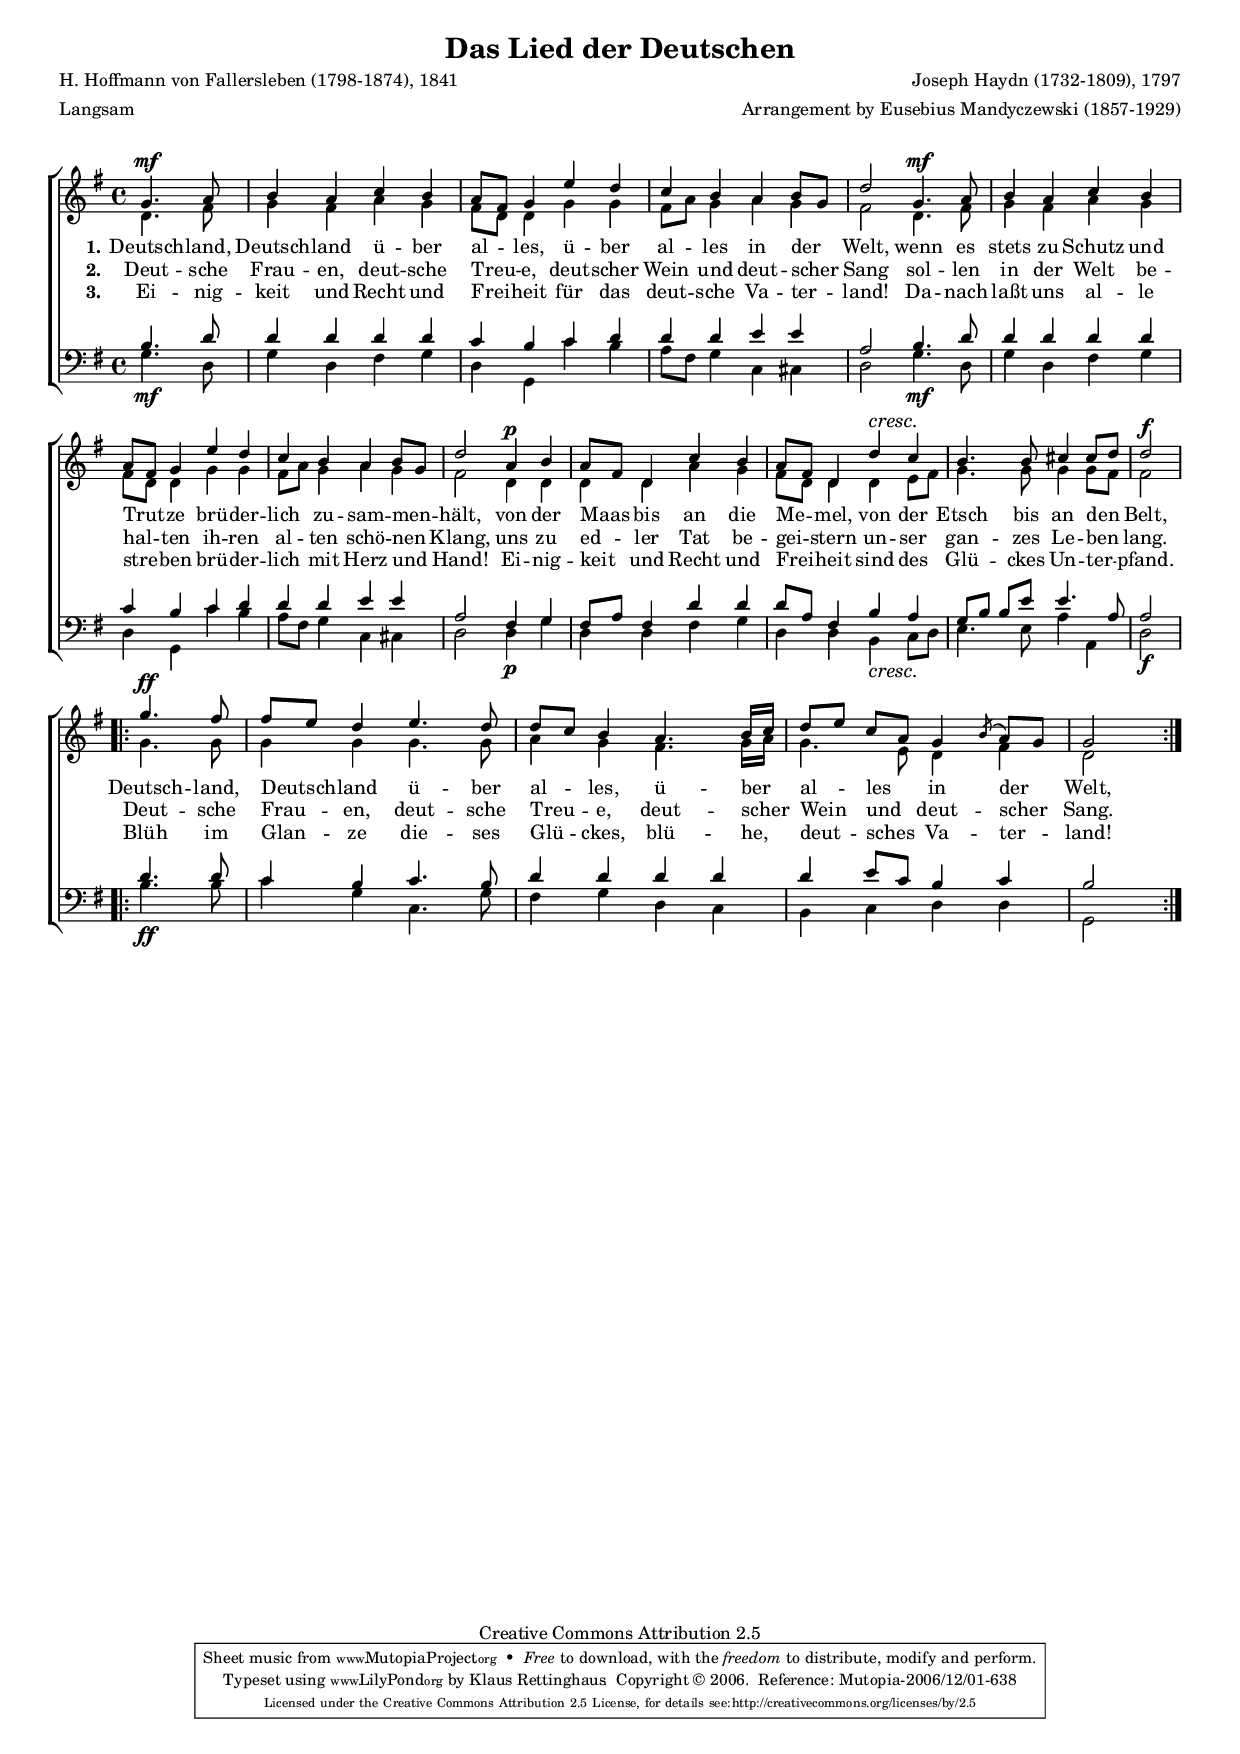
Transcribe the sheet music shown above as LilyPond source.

#(set-global-staff-size 15.5) 

\version "2.10" 

global = { \key g \major \time 4/4 \tempo 4=76 } 

SDeutschlandlied = \relative g' 
	{ 
	\partial 2 
	g4.\mf a8 b4 a c b a8[ fis] g4 
	e'4 d c b a b8[ g] d'2 
	g,4.\mf a8 b4 a c b a8[ fis] g4 
	e'4 d c b a b8[ g] d'2 
	a4\p b a8[ fis] d4 c' b a8[ fis] d4 
	\setTextCresc 
	d'4\< c b4. b8 cis4 cis8[ d] d2\f 
	\bar "||" 
	\break 
	\bar "|:" 
	g4.\ff fis8 fis[ e] d4 
	e4. d8 d[ c] b4 
	a4. b16[ c] d8[ e] c[ a] g4 \acciaccatura{b8} a[ g] g2 
	\bar ":|" 
	} 

ADeutschlandlied = \relative g' 
	{ 
	\partial 2 
	d4. fis8 g4 fis a g fis8[ d] d4 
	g4 g fis8[ a] g4 a g fis2 
	d4. fis8 g4 fis a g fis8[ d] d4 
	g4 g fis8[ a] g4 a g fis2 
	d4 d d d a' g fis8[ d] d4 
	d4 e8[ fis] g4. g8 g4 g8[ fis] fis2 
	\bar "|:" 
	g4. g8 g4 g 
	g4. g8 a4 g 
	fis4. g16[ a] g4. e8 d4 fis d2 
	\bar ":|" 
	} 

TDeutschlandlied = \relative g 
	{ 
	\partial 2 
	b4. d8 d4 d d d c b 
	c4 d d d e e a,2 
	b4. d8 d4 d d d c b 
	c4 d d d e e a,2 
	fis4 g fis8[ a] fis4 d' d d8[ a] fis4 
	b4 a g8[ b] b[ e] e4. a,8 a2 
	\bar "|:" 
	d4. d8 c4 b 
	c4. b8 d4 d 
	d4 d d e8[ c] b4 c b2 
	\bar ":|" 
	} 

BDeutschlandlied = \relative g 
	{ 
	\partial 2 
	g4.\mf d8 g4 d fis g d g, 
	c'4 b a8[ fis] g4 c, cis d2 
	g4.\mf d8 g4 d fis g d g, 
	c'4 b a8[ fis] g4 c, cis d2 
	d4\p g d d fis g d d 
	\setTextCresc 
	b4\< c8[ d] e4. e8 a4 a,4 d2\f 
	\bar "|:" 
	b'4.\ff b8 c4 g 
	c,4. g'8 fis4 g 
	d4 c b c d d g,2 
	\bar ":|" 
	} 


LDeutschlandliedA = \lyricmode {
\set stanza = "1." 
Deutsch -- land, Deutsch -- land ü -- ber al -- les, 
ü -- ber al -- les in der Welt, 
wenn es stets zu Schutz und Trut -- ze 
brü -- der -- lich zu -- sam -- men -- hält, 
von der Maas bis an die Me -- mel, 
von der Etsch bis an den Belt, 
Deutsch -- land, Deutsch -- land ü -- ber al -- les, 
ü -- ber al -- les in der Welt, 
} 

LDeutschlandliedB = \lyricmode {
\set stanza = "2." 
Deut -- sche Frau -- en, deut -- sche Treu -- e, 
deut -- scher Wein und deut -- scher Sang 
sol -- len in der Welt be -- hal -- ten 
ih -- ren al -- ten schö -- nen Klang, 
uns zu ed -- ler Tat be -- gei -- stern 
un -- ser gan -- zes Le -- ben lang. 
Deut -- sche Frau -- en, deut -- sche Treu -- e, 
deut -- scher Wein und deut -- scher Sang. 
} 

LDeutschlandliedC = \lyricmode {
\set stanza = "3." 
Ei -- nig -- keit und Recht und Frei -- heit 
für das deut -- sche Va -- ter -- land! 
Da -- nach laßt uns al -- le stre -- ben 
brü -- der -- lich mit Herz und Hand! 
Ei -- nig -- keit und Recht und Frei -- heit 
sind des Glü -- ckes Un -- ter -- pfand. 
Blüh im Glan -- ze die -- ses Glü -- ckes, 
blü -- he, deut -- sches Va -- ter -- land!
} 

%--------------------

\header {
 kaisernumber = "147"
 comment = ""
 footnote = ""
 
 title = "Das Lied der Deutschen"
 subtitle = ""
 composer = "Joseph Haydn (1732-1809), 1797"
 opus = ""
 meter = "Langsam"
 arranger = "Arrangement by Eusebius Mandyczewski (1857-1929)"
 poet = "H. Hoffmann von Fallersleben (1798-1874), 1841"
 
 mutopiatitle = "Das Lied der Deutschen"
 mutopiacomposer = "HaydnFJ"
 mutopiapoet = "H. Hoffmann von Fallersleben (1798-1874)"
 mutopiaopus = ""
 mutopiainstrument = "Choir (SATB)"
 date = "1797" 
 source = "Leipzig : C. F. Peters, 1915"
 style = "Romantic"
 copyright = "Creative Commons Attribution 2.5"
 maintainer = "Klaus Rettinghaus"
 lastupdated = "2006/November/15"
 
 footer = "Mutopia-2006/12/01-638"
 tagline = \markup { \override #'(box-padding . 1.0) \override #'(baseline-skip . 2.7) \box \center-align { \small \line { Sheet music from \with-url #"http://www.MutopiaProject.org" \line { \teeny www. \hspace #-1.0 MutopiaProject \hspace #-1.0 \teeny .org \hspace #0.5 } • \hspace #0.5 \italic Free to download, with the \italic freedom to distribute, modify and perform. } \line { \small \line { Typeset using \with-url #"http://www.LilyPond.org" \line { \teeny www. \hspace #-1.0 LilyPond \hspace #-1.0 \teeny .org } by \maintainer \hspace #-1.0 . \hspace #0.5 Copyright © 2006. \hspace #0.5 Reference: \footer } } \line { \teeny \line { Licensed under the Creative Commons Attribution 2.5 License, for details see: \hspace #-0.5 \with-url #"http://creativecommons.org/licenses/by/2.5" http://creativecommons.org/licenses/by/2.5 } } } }
} 

\score {
{
\context ChoirStaff 
	<< 
	\context Staff = women 
	<< 
	\set Staff.midiInstrument = "voice oohs" 
			\clef "G" 
			\context Voice = Sopran { \voiceOne 
				<< 
				\autoBeamOff 
				\dynamicUp 
				{ \global \SDeutschlandlied } 
				>> } 
			\context Voice = Alt { \voiceTwo 
 				<< 
				\autoBeamOff 
				\dynamicDown 
				{ \global \ADeutschlandlied } 
				>> } 
			>> 
	\context Lyrics = verseone 
	\context Lyrics = versetwo 
	\context Lyrics = versethree 
	\context Staff = men 
	<< 
	\set Staff.midiInstrument = "voice oohs" 
			\clef "F" 
			\context Voice = Tenor { \voiceOne 
				<< 
				\autoBeamOff 
				\dynamicUp 
				{ \global \TDeutschlandlied } 
				>> } 
			\context Voice = Bass { \voiceTwo 
				<< 
				\autoBeamOff 
				\dynamicDown 
				{ \global \BDeutschlandlied } 
				>> } 
		>> 
	\context Lyrics = verseone \lyricsto Sopran \LDeutschlandliedA 
	\context Lyrics = versetwo \lyricsto Sopran \LDeutschlandliedB 
	\context Lyrics = versethree \lyricsto Sopran \LDeutschlandliedC 
	>> 
}

\layout {
indent = 0.0\cm
\context {\Score 
\remove "Bar_number_engraver" 
\override MetronomeMark #'transparent = ##t 
\override DynamicTextSpanner #'dash-period = #-1.0 
}
\context {\Staff 
\override VerticalAxisGroup #'minimum-Y-extent = #'(-1 . 1) 
}
}


\midi {
\context { \Voice 
\remove "Dynamic_performer" 
\remove "Span_dynamic_performer" 
}
}

}
